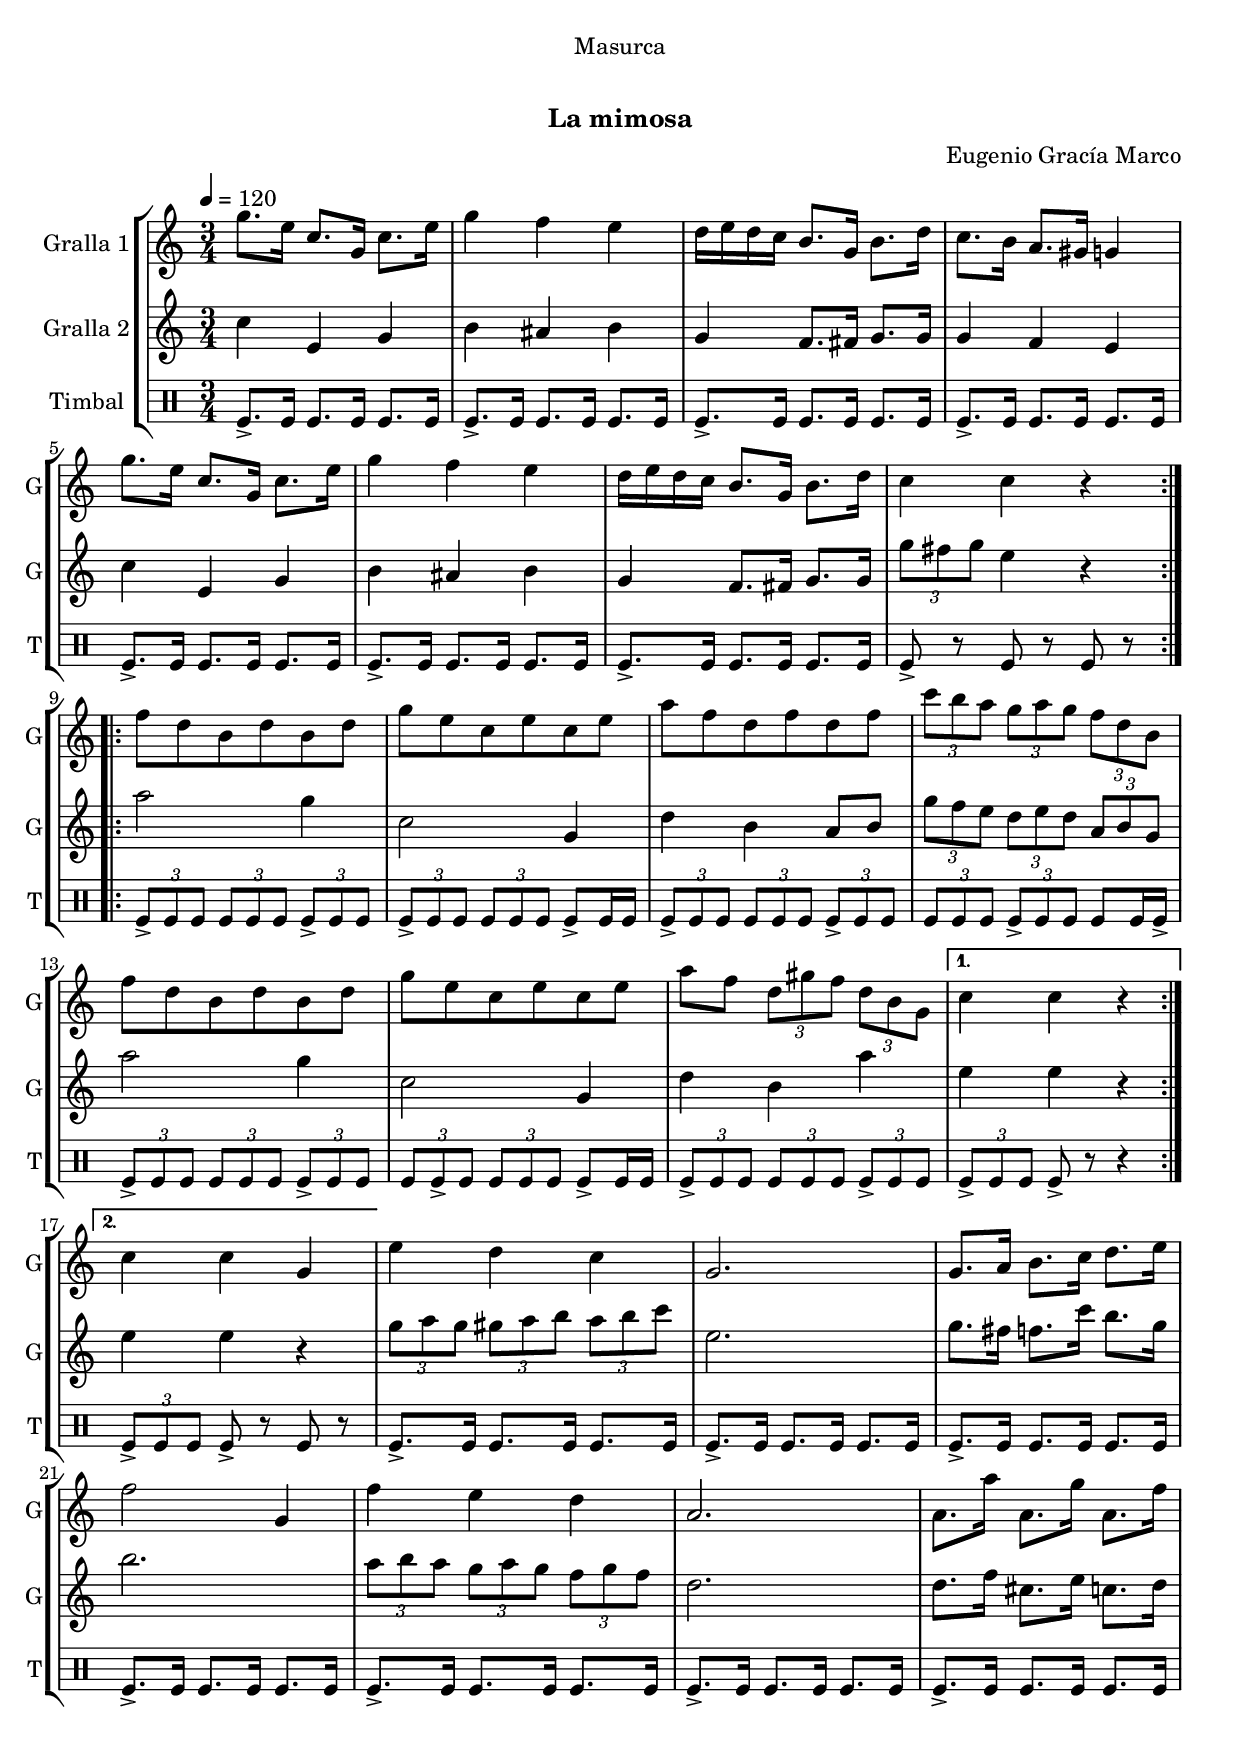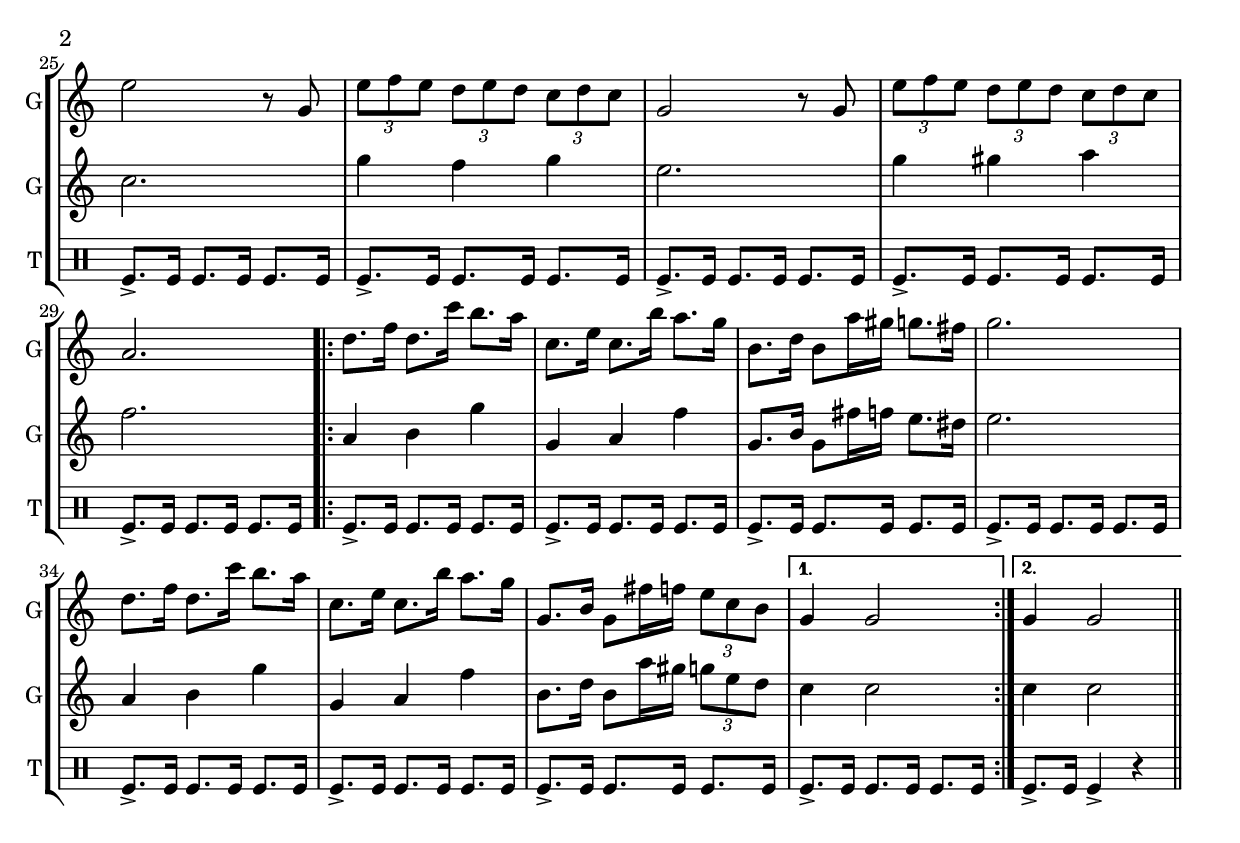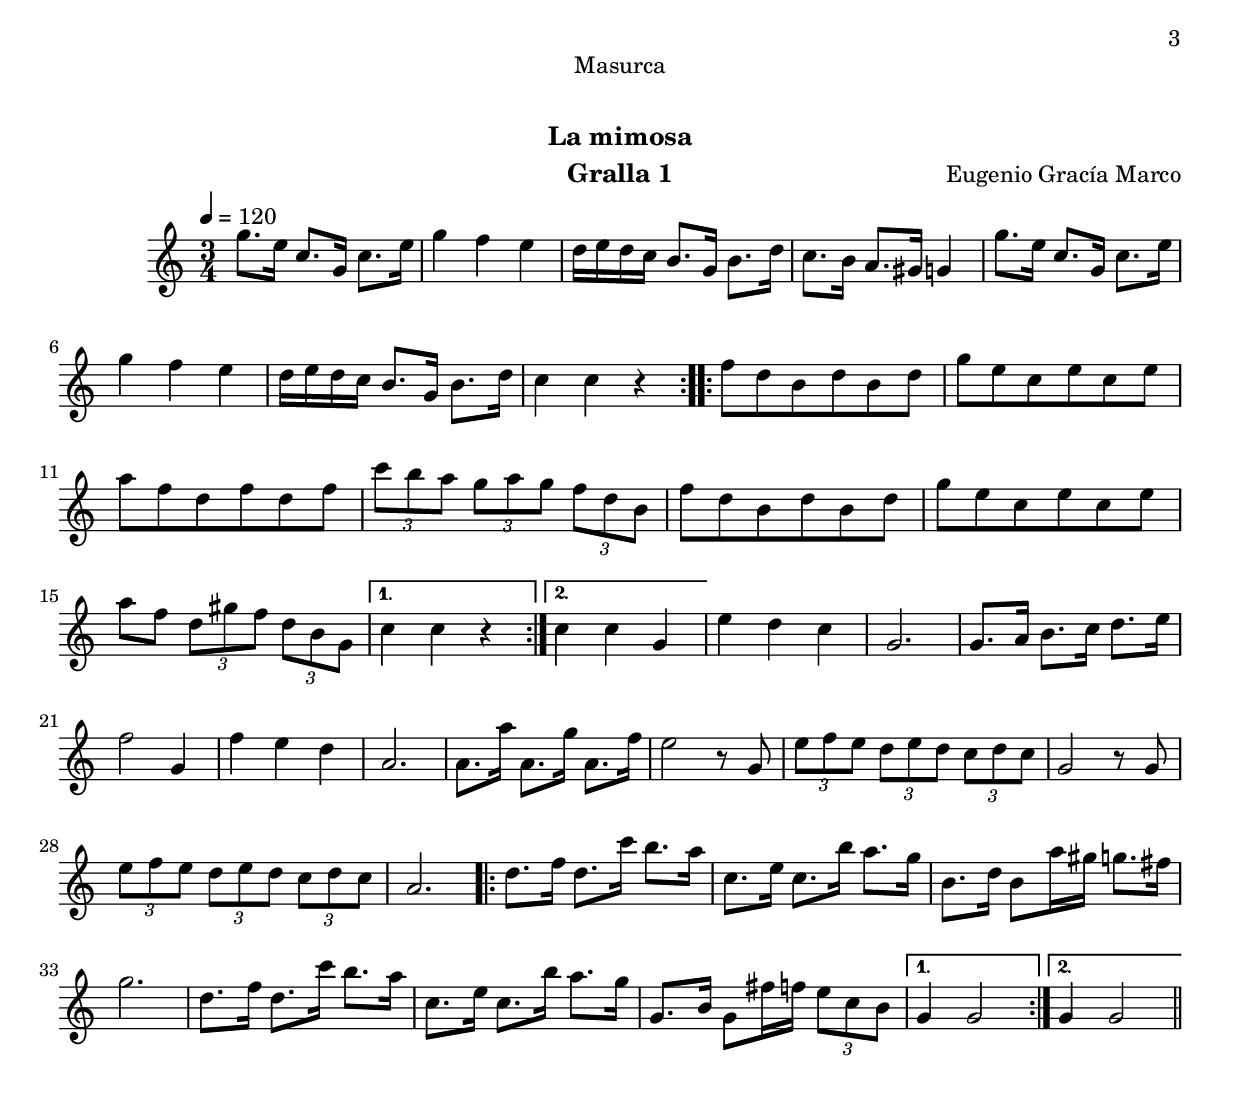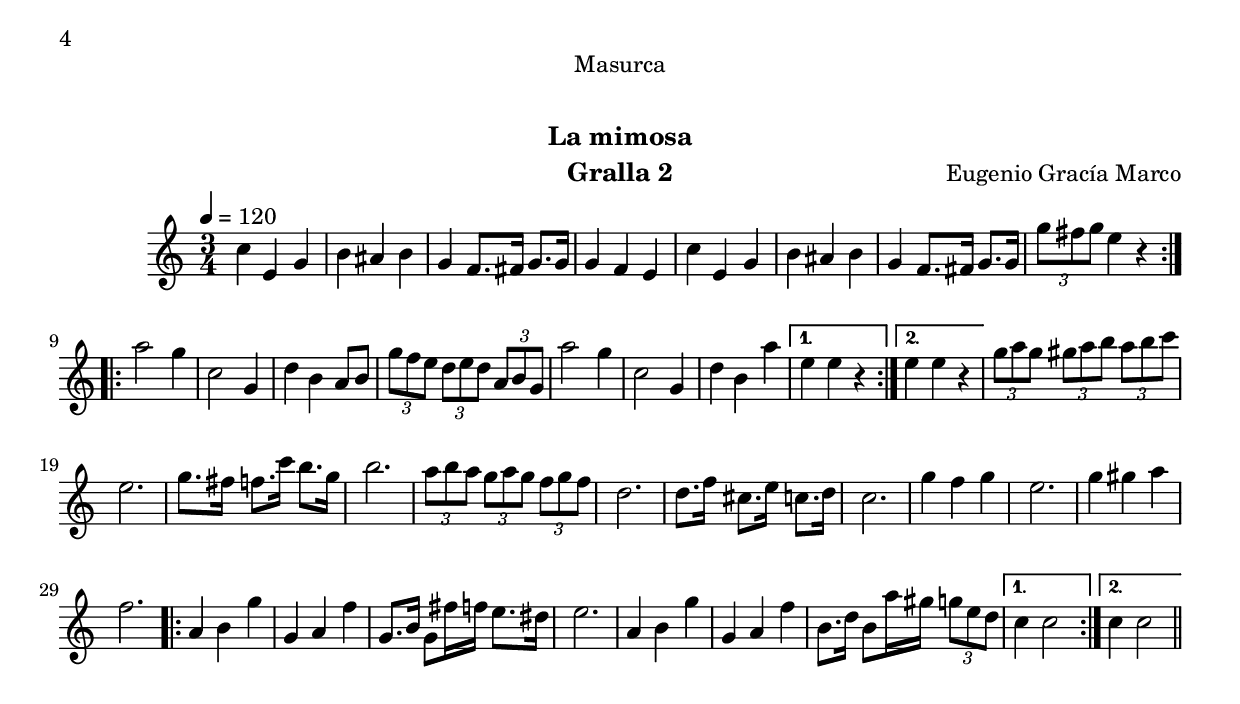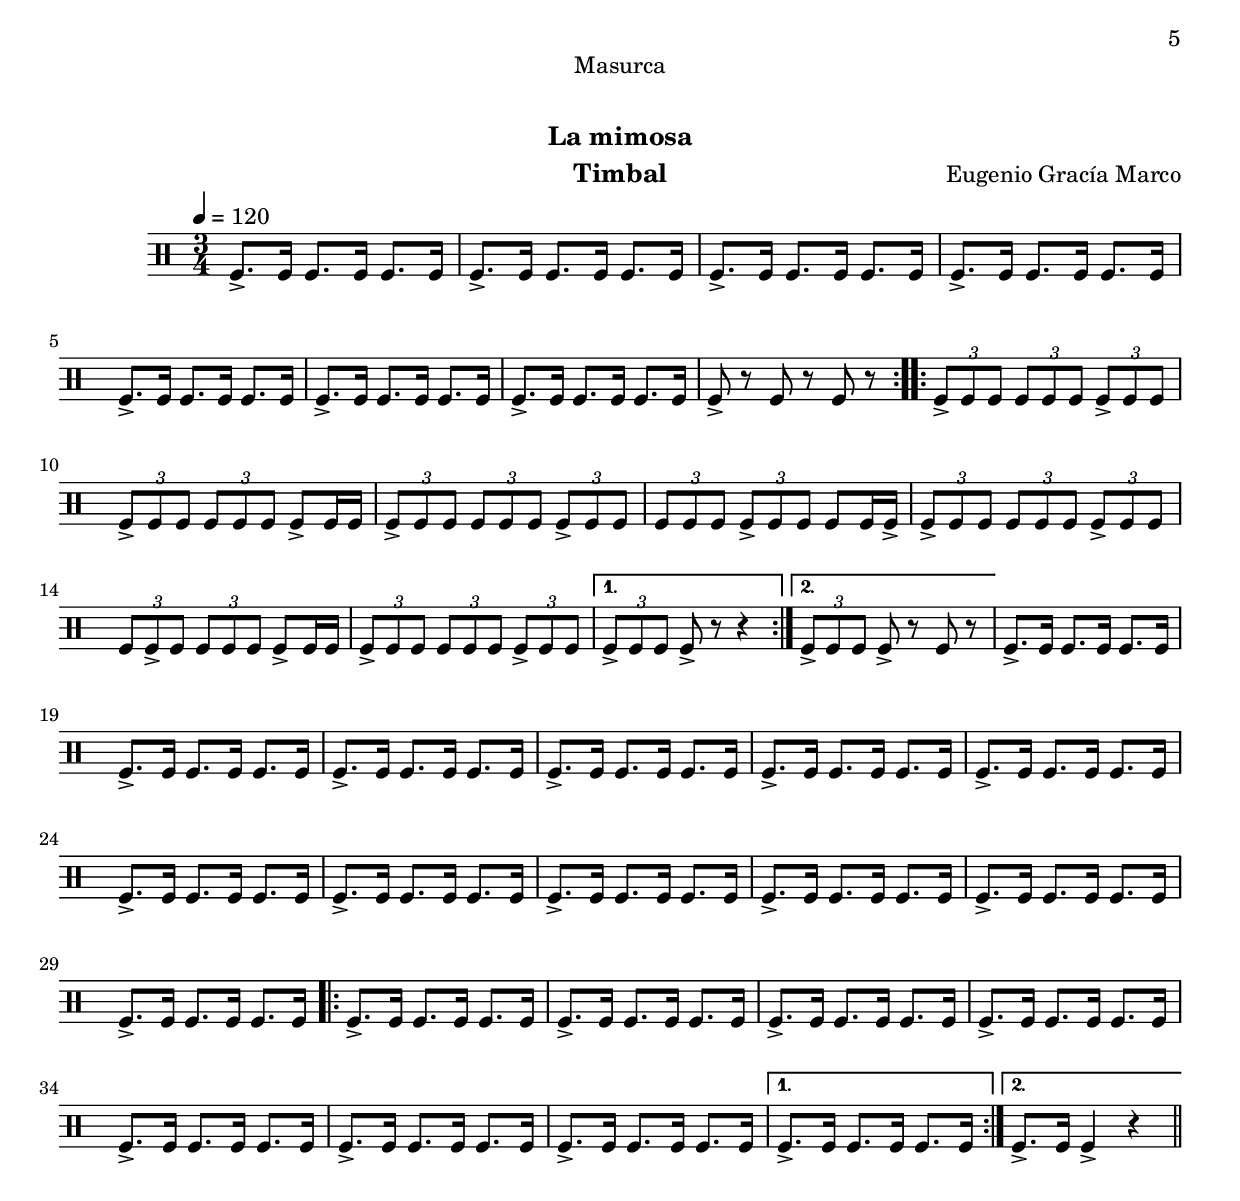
\version "2.22.1"

\header {
  dedication="Masurca"
  title="   "
  subtitle="La mimosa"
  subsubtitle=""
  poet=""
  meter=""
  piece=""
  composer="Eugenio Gracía Marco"
  arranger=""
  opus=""
  instrument=""
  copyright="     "
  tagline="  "
}

liniaroAa =
\relative g''
{
  \tempo 4=120
  \clef treble
  \key c \major
  \time 3/4
  \repeat volta 2 { g8. e16 c8. g16 c8. e16  |
  g4 f e  |
  d16 e d c b8. g16 b8. d16  |
  c8. b16 a8. gis16 g4  |
  %05
  g'8. e16 c8. g16 c8. e16  |
  g4 f e  |
  d16 e d c b8. g16 b8. d16  |
  c4 c r  | }
  \repeat volta 2 { f8 d b d b d  |
  %10
  g8 e c e c e  |
  a8 f d f d f  |
  \times 2/3 { c'8 b a } \times 2/3 { g a g } \times 2/3 { f d b }  |
  f'8 d b d b d  |
  g8 e c e c e  |
  %15
  a8 f \times 2/3 { d gis f } \times 2/3 { d b g } }
  \alternative { { c4 c r }
  { c4 c g } }
  e'4 d c  |
  g2.  |
  %20
  g8. a16 b8. c16 d8. e16  |
  f2 g,4  |
  f'4 e d  |
  a2.  |
  a8. a'16 a,8. g'16 a,8. f'16  |
  %25
  e2 r8 g,  |
  \times 2/3 { e'8 f e } \times 2/3 { d e d } \times 2/3 { c d c }  |
  g2 r8 g  |
  \times 2/3 { e'8 f e } \times 2/3 { d e d } \times 2/3 { c d c }  |
  a2.  |
  %30
  \repeat volta 2 { d8. f16 d8. c'16 b8. a16  |
  c,8. e16 c8. b'16 a8. g16  |
  b,8. d16 b8 a'16 gis g8. fis16  |
  g2.  |
  d8. f16 d8. c'16 b8. a16  |
  %35
  c,8. e16 c8. b'16 a8. g16  |
  g,8. b16 g8 fis'16 f \times 2/3 { e8 c b } }
  \alternative { { g4 g2 }
  { g4 g2 } } \bar "||"
}

liniaroAb =
\relative c''
{
  \tempo 4=120
  \clef treble
  \key c \major
  \time 3/4
  \repeat volta 2 { c4 e, g  |
  b4 ais b  |
  g4 f8. fis16 g8. g16  |
  g4 f e  |
  %05
  c'4 e, g  |
  b4 ais b  |
  g4 f8. fis16 g8. g16  |
  \times 2/3 { g'8 fis g } e4 r  | }
  \repeat volta 2 { a2 g4  |
  %10
  c,2 g4  |
  d'4 b a8 b  |
  \times 2/3 { g'8 f e } \times 2/3 { d e d } \times 2/3 { a b g }  |
  a'2 g4  |
  c,2 g4  |
  %15
  d'4 b a' }
  \alternative { { e4 e r }
  { e4 e r } }
  \times 2/3 { g8 a g } \times 2/3 { gis a b } \times 2/3 { a b c }  |
  e,2.  |
  %20
  g8. fis16 f8. c'16 b8. g16  |
  b2.  |
  \times 2/3 { a8 b a } \times 2/3 { g a g } \times 2/3 { f g f }  |
  d2.  |
  d8. f16 cis8. e16 c8. d16  |
  %25
  c2.  |
  g'4 f g  |
  e2.  |
  g4 gis a  |
  f2.  |
  %30
  \repeat volta 2 { a,4 b g'  |
  g,4 a f'  |
  g,8. b16 g8 fis'16 f e8. dis16  |
  e2.  |
  a,4 b g'  |
  %35
  g,4 a f'  |
  b,8. d16 b8 a'16 gis \times 2/3 { g8 e d } }
  \alternative { { c4 c2 }
  { c4 c2 } } \bar "||"
}

liniaroAc =
\drummode
{
  \tempo 4=120
  \time 3/4
  \repeat volta 2 { tomfl8.-> tomfl16 tomfl8. tomfl16 tomfl8. tomfl16  |
  tomfl8.-> tomfl16 tomfl8. tomfl16 tomfl8. tomfl16  |
  tomfl8.-> tomfl16 tomfl8. tomfl16 tomfl8. tomfl16  |
  tomfl8.-> tomfl16 tomfl8. tomfl16 tomfl8. tomfl16  |
  %05
  tomfl8.-> tomfl16 tomfl8. tomfl16 tomfl8. tomfl16  |
  tomfl8.-> tomfl16 tomfl8. tomfl16 tomfl8. tomfl16  |
  tomfl8.-> tomfl16 tomfl8. tomfl16 tomfl8. tomfl16  |
  tomfl8-> r tomfl r tomfl r  | }
  \repeat volta 2 { \times 2/3 { tomfl8-> tomfl tomfl } \times 2/3 { tomfl tomfl tomfl } \times 2/3 { tomfl-> tomfl tomfl }  |
  %10
  \times 2/3 { tomfl8 -> tomfl tomfl } \times 2/3 { tomfl tomfl tomfl } tomfl -> tomfl16 tomfl  |
  \times 2/3 { tomfl8-> tomfl tomfl } \times 2/3 { tomfl tomfl tomfl } \times 2/3 { tomfl-> tomfl tomfl }  |
  \times 2/3 { tomfl8 tomfl tomfl } \times 2/3 { tomfl -> tomfl tomfl } tomfl tomfl16 tomfl ->  |
  \times 2/3 { tomfl8-> tomfl tomfl } \times 2/3 { tomfl tomfl tomfl } \times 2/3 { tomfl-> tomfl tomfl }  |
  \times 2/3 { tomfl8 tomfl -> tomfl } \times 2/3 { tomfl tomfl tomfl } tomfl -> tomfl16 tomfl  |
  %15
  \times 2/3 { tomfl8-> tomfl tomfl } \times 2/3 { tomfl tomfl tomfl } \times 2/3 { tomfl-> tomfl tomfl } }
  \alternative { { \times 2/3 { tomfl8-> tomfl tomfl } tomfl-> r r4 }
  { \times 2/3 { tomfl8-> tomfl tomfl } tomfl-> r tomfl r } }
  tomfl8.-> tomfl16 tomfl8. tomfl16 tomfl8. tomfl16  |
  tomfl8.-> tomfl16 tomfl8. tomfl16 tomfl8. tomfl16  |
  %20
  tomfl8.-> tomfl16 tomfl8. tomfl16 tomfl8. tomfl16  |
  tomfl8.-> tomfl16 tomfl8. tomfl16 tomfl8. tomfl16  |
  tomfl8.-> tomfl16 tomfl8. tomfl16 tomfl8. tomfl16  |
  tomfl8.-> tomfl16 tomfl8. tomfl16 tomfl8. tomfl16  |
  tomfl8.-> tomfl16 tomfl8. tomfl16 tomfl8. tomfl16  |
  %25
  tomfl8.-> tomfl16 tomfl8. tomfl16 tomfl8. tomfl16  |
  tomfl8.-> tomfl16 tomfl8. tomfl16 tomfl8. tomfl16  |
  tomfl8.-> tomfl16 tomfl8. tomfl16 tomfl8. tomfl16  |
  tomfl8.-> tomfl16 tomfl8. tomfl16 tomfl8. tomfl16  |
  tomfl8.-> tomfl16 tomfl8. tomfl16 tomfl8. tomfl16  |
  %30
  \repeat volta 2 { tomfl8.-> tomfl16 tomfl8. tomfl16 tomfl8. tomfl16  |
  tomfl8.-> tomfl16 tomfl8. tomfl16 tomfl8. tomfl16  |
  tomfl8.-> tomfl16 tomfl8. tomfl16 tomfl8. tomfl16  |
  tomfl8.-> tomfl16 tomfl8. tomfl16 tomfl8. tomfl16  |
  tomfl8.-> tomfl16 tomfl8. tomfl16 tomfl8. tomfl16  |
  %35
  tomfl8.-> tomfl16 tomfl8. tomfl16 tomfl8. tomfl16  |
  tomfl8.-> tomfl16 tomfl8. tomfl16 tomfl8. tomfl16 }
  \alternative { { tomfl8.-> tomfl16 tomfl8. tomfl16 tomfl8. tomfl16 }
  { tomfl8.-> tomfl16 tomfl4-> r } } \bar "||"
}

\bookpart {
  \score {
    \new StaffGroup {
      \override Score.RehearsalMark #'self-alignment-X = #LEFT
      <<
        \new Staff \with {instrumentName = #"Gralla 1" shortInstrumentName = #"G"} \liniaroAa
        \new Staff \with {instrumentName = #"Gralla 2" shortInstrumentName = #"G"} \liniaroAb
        \new DrumStaff \with {instrumentName = #"Timbal" shortInstrumentName = #"T"} \liniaroAc
      >>
    }
    \layout {}
  }
  \score { \unfoldRepeats
    \new StaffGroup {
      \override Score.RehearsalMark #'self-alignment-X = #LEFT
      <<
        \new Staff \with {instrumentName = #"Gralla 1" shortInstrumentName = #"G"} \liniaroAa
        \new Staff \with {instrumentName = #"Gralla 2" shortInstrumentName = #"G"} \liniaroAb
        \new DrumStaff \with {instrumentName = #"Timbal" shortInstrumentName = #"T"} \liniaroAc
      >>
    }
    \midi {}
  }
}

\bookpart {
  \header {instrument="Gralla 1"}
  \score {
    \new StaffGroup {
      \override Score.RehearsalMark #'self-alignment-X = #LEFT
      <<
        \new Staff \liniaroAa
      >>
    }
    \layout {}
  }
  \score { \unfoldRepeats
    \new StaffGroup {
      \override Score.RehearsalMark #'self-alignment-X = #LEFT
      <<
        \new Staff \liniaroAa
      >>
    }
    \midi {}
  }
}

\bookpart {
  \header {instrument="Gralla 2"}
  \score {
    \new StaffGroup {
      \override Score.RehearsalMark #'self-alignment-X = #LEFT
      <<
        \new Staff \liniaroAb
      >>
    }
    \layout {}
  }
  \score { \unfoldRepeats
    \new StaffGroup {
      \override Score.RehearsalMark #'self-alignment-X = #LEFT
      <<
        \new Staff \liniaroAb
      >>
    }
    \midi {}
  }
}

\bookpart {
  \header {instrument="Timbal"}
  \score {
    \new StaffGroup {
      \override Score.RehearsalMark #'self-alignment-X = #LEFT
      <<
        \new DrumStaff \liniaroAc
      >>
    }
    \layout {}
  }
  \score { \unfoldRepeats
    \new StaffGroup {
      \override Score.RehearsalMark #'self-alignment-X = #LEFT
      <<
        \new DrumStaff \liniaroAc
      >>
    }
    \midi {}
  }
}

